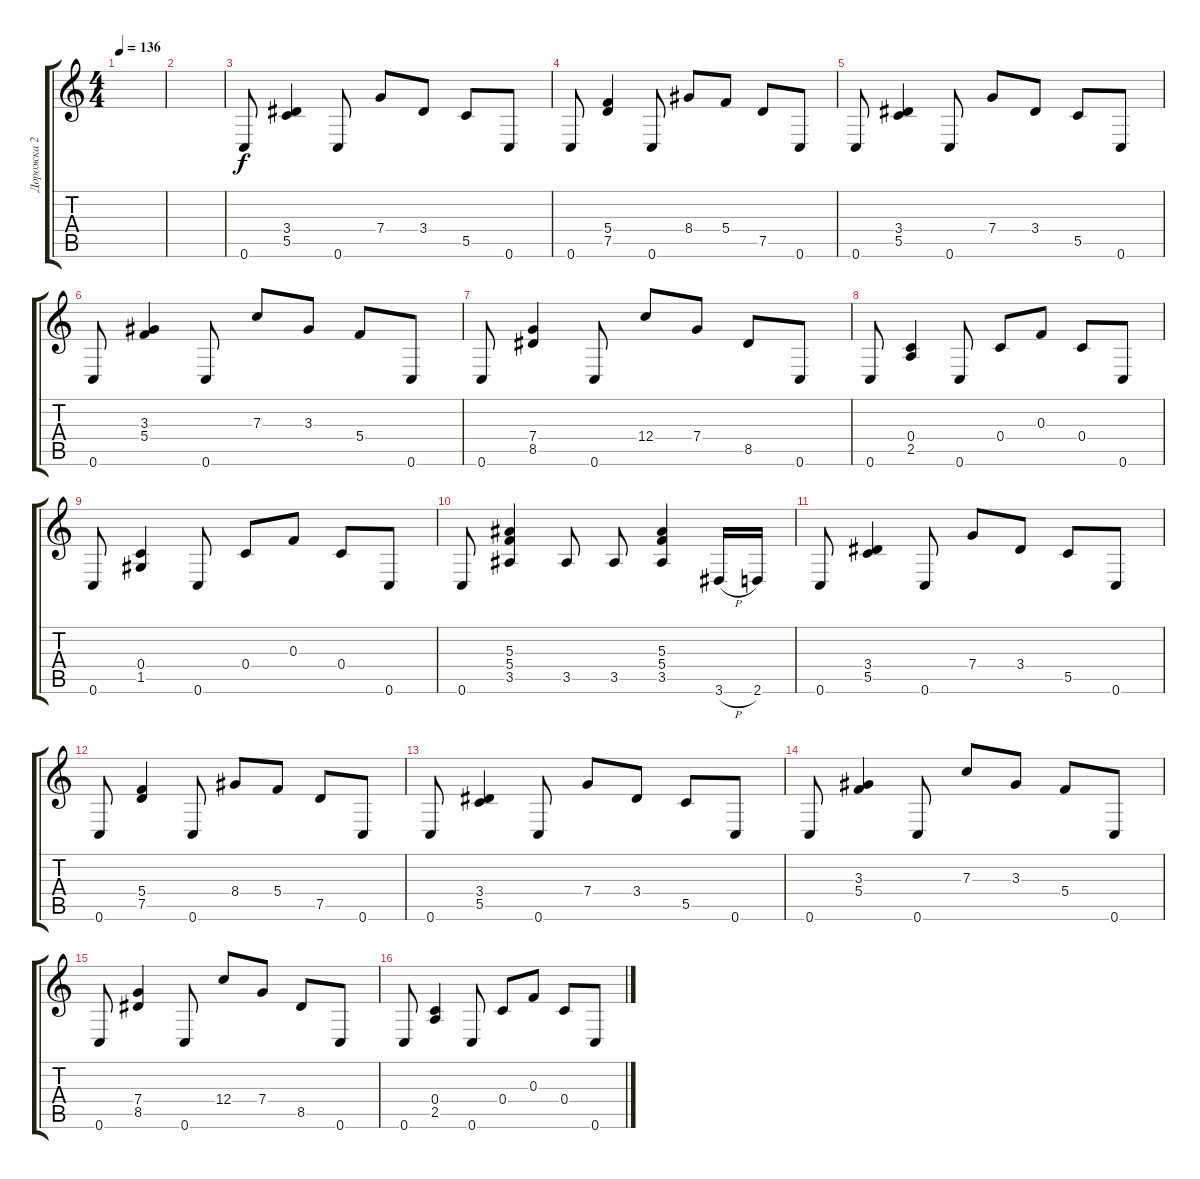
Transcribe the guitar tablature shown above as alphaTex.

\track ("Дорожка 2" "Дорожка 2") {instrument distortionguitar}
\staff {score tabs}
\tuning (D4 A3 F3 C3 G2 C2) {hide}
\ts (4 4)
\tempo 136
\clef g2
\ks c
|
|
0.6.8 (3.4 5.5).4 0.6.8 7.4.8 3.4.8 5.5.8 0.6.8 |
0.6.8 (5.4 7.5).4 0.6.8 8.4.8 5.4.8 7.5.8 0.6.8 |
0.6.8 (3.4 5.5).4 0.6.8 7.4.8 3.4.8 5.5.8 0.6.8 |
0.6.8 (3.3 5.4).4 0.6.8 7.3.8 3.3.8 5.4.8 0.6.8 |
0.6.8 (7.4 8.5).4 0.6.8 12.4.8 7.4.8 8.5.8 0.6.8 |
0.6.8 (0.4 2.5).4 0.6.8 0.4.8 0.3.8 0.4.8 0.6.8 |
0.6.8 (0.4 1.5).4 0.6.8 0.4.8 0.3.8 0.4.8 0.6.8 |
0.6.8 (5.3 5.4 3.5).4 3.5.8 3.5.8 (5.3 5.4 3.5).4 3.6{h}.16 2.6.16 |
0.6.8 (3.4 5.5).4 0.6.8 7.4.8 3.4.8 5.5.8 0.6.8 |
0.6.8 (5.4 7.5).4 0.6.8 8.4.8 5.4.8 7.5.8 0.6.8 |
0.6.8 (3.4 5.5).4 0.6.8 7.4.8 3.4.8 5.5.8 0.6.8 |
0.6.8 (3.3 5.4).4 0.6.8 7.3.8 3.3.8 5.4.8 0.6.8 |
0.6.8 (7.4 8.5).4 0.6.8 12.4.8 7.4.8 8.5.8 0.6.8 |
0.6.8 (0.4 2.5).4 0.6.8 0.4.8 0.3.8 0.4.8 0.6.8
